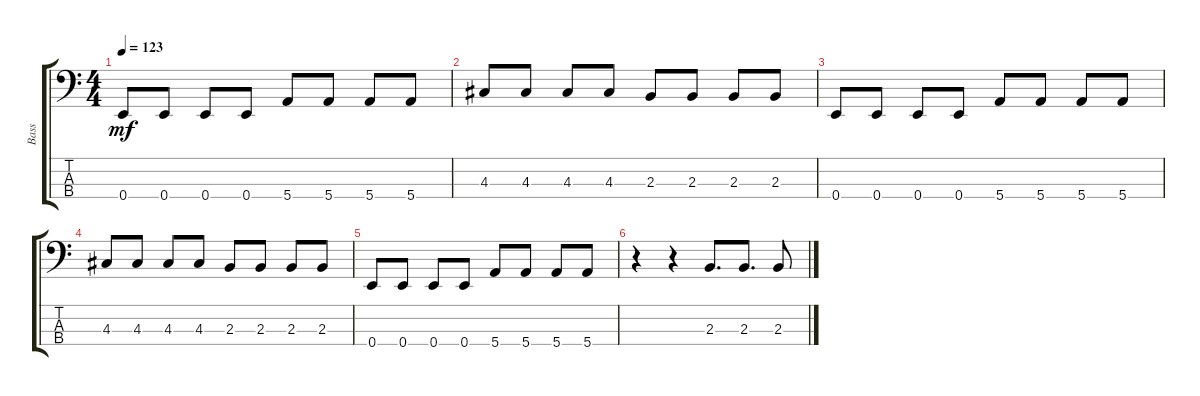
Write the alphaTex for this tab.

\track ("Bass" "Bass") {instrument electricbassfinger}
\staff {score tabs}
\tuning (G2 D2 A1 E1) {hide}
\ts (4 4)
\tempo 123
\clef f4
\ks c
0.4.8{dy mf} 0.4.8 0.4.8 0.4.8 5.4.8 5.4.8 5.4.8 5.4.8 |
4.3.8 4.3.8 4.3.8 4.3.8 2.3.8 2.3.8 2.3.8 2.3.8 |
0.4.8 0.4.8 0.4.8 0.4.8 5.4.8 5.4.8 5.4.8 5.4.8 |
4.3.8 4.3.8 4.3.8 4.3.8 2.3.8 2.3.8 2.3.8 2.3.8 |
0.4.8 0.4.8 0.4.8 0.4.8 5.4.8 5.4.8 5.4.8 5.4.8 |
r.4 r.4 2.3.8{d} 2.3.8{d} 2.3.8
